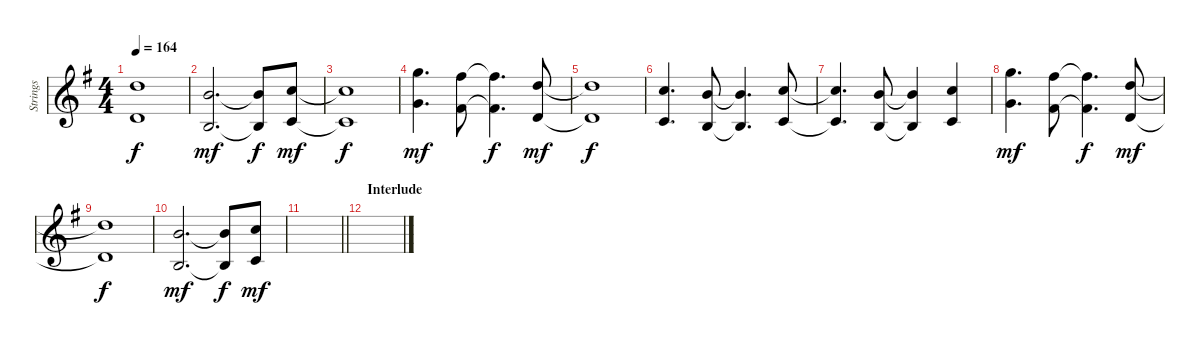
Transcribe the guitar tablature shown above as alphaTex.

\track ("Strings" "Strings") {instrument stringensemble1}
\staff {score}
\tuning (E4 B3 G3 D3 A2 E2) {hide}
\ts (4 4)
\tempo 164
\clef g2
\ks eminor
(10.1{t} 7.3{t}).1{dy f} |
(16.3 14.5).2{d dy mf} (16.3{t} 14.5{t}).8{dy f} (17.3 15.5).8{dy mf} |
(17.3{t} 15.5{t}).1{dy f} |
(15.1 12.3).4{d dy mf} (14.1 11.3).8 (14.1{t} 11.3{t}).4{d dy f} (10.1 7.3).8{dy mf} |
(10.1{t} 7.3{t}).1{dy f} |
(17.3 15.5).4{d} (16.3 14.5).8 (16.3{t} 14.5{t}).4{d} (17.3 15.5).8 |
(17.3{t} 15.5{t}).4{d} (16.3 14.5).8 (16.3{t} 14.5{t}).4 (17.3 15.5).4 |
(15.1 12.3).4{d dy mf} (14.1 11.3).8 (14.1{t} 11.3{t}).4{d dy f} (10.1 7.3).8{dy mf} |
(10.1{t} 7.3{t}).1{dy f} |
(16.3 14.5).2{d dy mf} (16.3{t} 14.5{t}).8{dy f} (17.3 15.5).8{dy mf} |
\barLineRight lightlight
|
\section ("" "Interlude")
